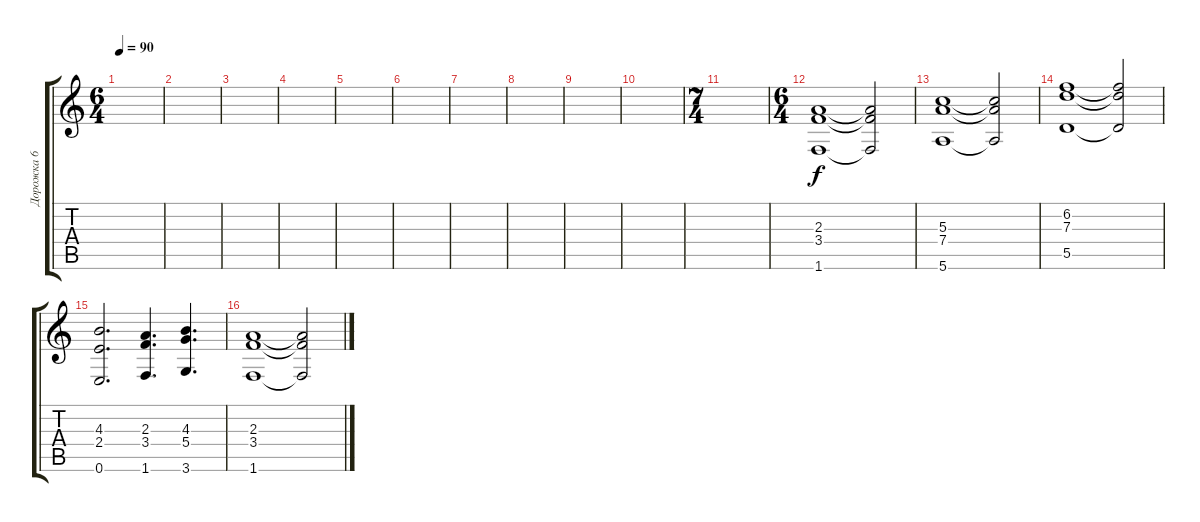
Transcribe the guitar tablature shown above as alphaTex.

\track ("Дорожка 6" "Дорожка 6") {instrument contrabass}
\staff {score tabs}
\tuning (E4 B3 G3 D3 A2 E2) {hide}
\ts (6 4)
\tempo 90
\clef g2
\ks c
|
|
|
|
|
|
|
|
|
|
\ts (7 4)
|
\ts (6 4)
(2.3 3.4 1.6).1{volume 11} (2.3{t} 3.4{t} 1.6{t}).2 |
(5.3 7.4 5.6).1 (5.3{t} 7.4{t} 5.6{t}).2 |
(6.2 7.3 5.5).1 (6.2{t} 7.3{t} 5.5{t}).2 |
(4.3 2.4 0.6).2{d} (2.3 3.4 1.6).4{d} (4.3 5.4 3.6).4{d} |
(2.3 3.4 1.6).1{volume 11} (2.3{t} 3.4{t} 1.6{t}).2
